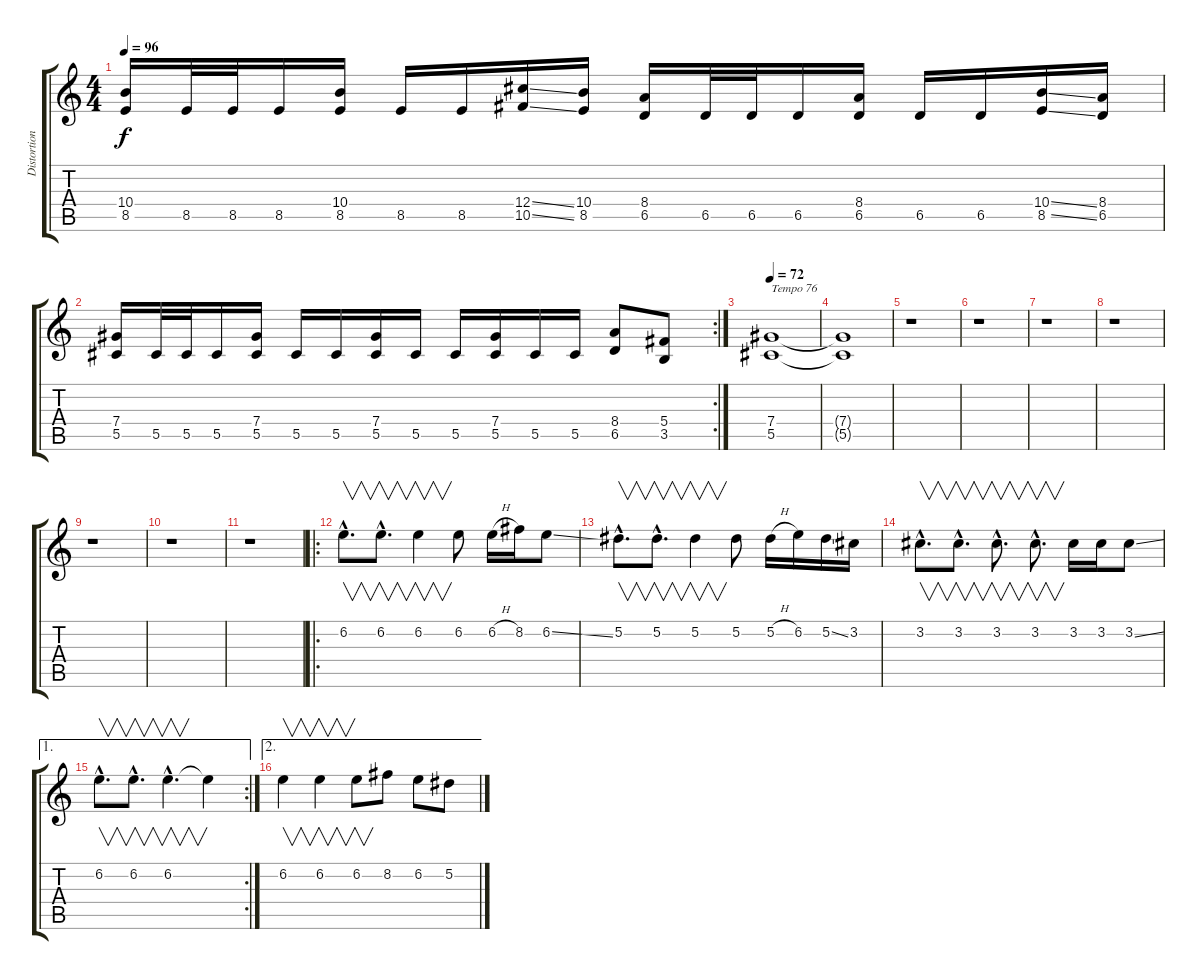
\track ("Distortion Guitar 2" "Distortion") {instrument distortionguitar}
\staff {score tabs}
\tuning (Eb4 Bb3 Gb3 Db3 Ab2 Eb2) {hide}
\ts (4 4)
\tempo 96
\clef g2
\ks c
(10.4 8.5).16{dy f} 8.5.32 8.5.32 8.5.16 (10.4 8.5).16 8.5.16 8.5.16 (12.4{ss} 10.5{ss}).16 (10.4 8.5).16 (8.4 6.5).16 6.5.32 6.5.32 6.5.16 (8.4 6.5).16 6.5.16 6.5.16 (10.4{ss} 8.5{ss}).16 (8.4 6.5).16 |
\rc 2
(7.4 5.5).16 5.5.32 5.5.32 5.5.16 (7.4 5.5).16 5.5.16 5.5.16 (7.4 5.5).16 5.5.16 5.5.16 (7.4 5.5).16 5.5.16 5.5.16 (8.4 6.5).8 (5.4 3.5).8 |
\tempo 76
\tempo 72
(7.4 5.5).1{txt "Tempo 76"} |
(7.4{t} 5.5{t}).1 |
r.1 |
r.1 |
r.1 |
r.1 |
r.1 |
r.1 |
r.1 |
\ro
6.2{hac}.8{v d} 6.2{hac}.8{v d} 6.2.4{v} 6.2.8 6.2{h}.16 8.2.16 6.2{ss}.8 |
5.2{hac}.8{v d} 5.2{hac}.8{v d} 5.2.4{v} 5.2.8 5.2{h}.16 6.2.16 5.2{ss}.16 3.2.16 |
3.2{hac}.8{v d} 3.2{hac}.8{v d} 3.2{hac}.8{v d} 3.2{hac}.8{v d} 3.2.16 3.2.16 3.2{ss}.8 |
\ae 1
\rc 2
6.2{hac}.8{v d} 6.2{hac}.8{v d} 6.2{hac}.4{v d} 6.2{t}.4 |
\ae 2
6.2.4{v} 6.2.4{v} 6.2.8{v} 8.2.8 6.2.8 5.2.8
